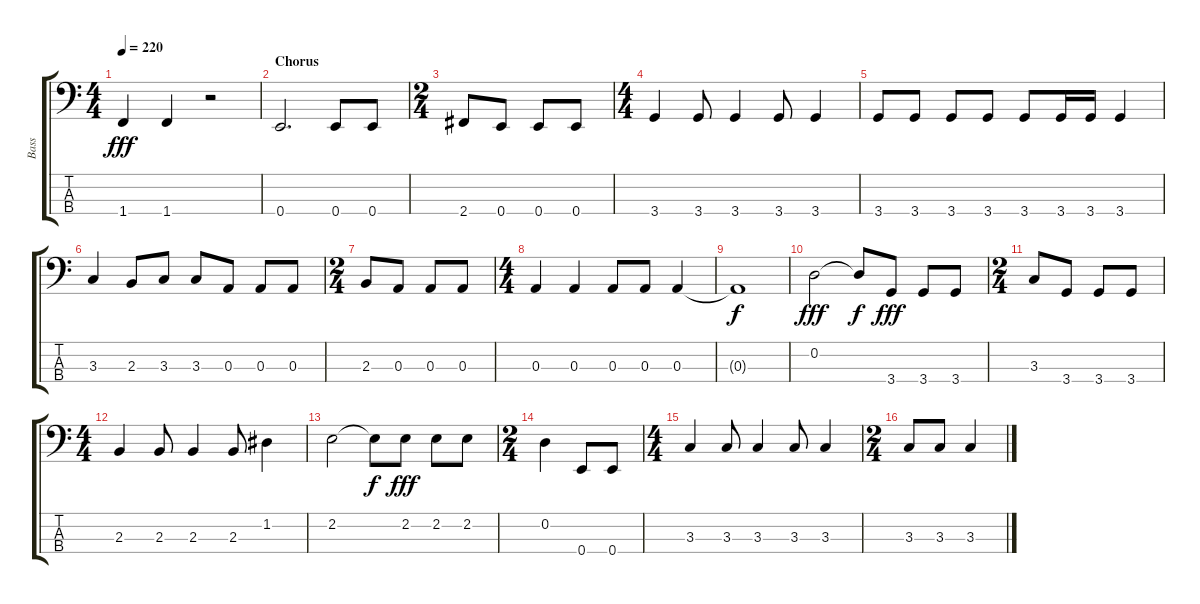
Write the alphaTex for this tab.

\track ("Bass" "Bass") {instrument electricbassfinger}
\staff {score tabs}
\tuning (G2 D2 A1 E1) {hide}
\ts (4 4)
\tempo 220
\clef f4
\ks c
1.4.4{dy fff} 1.4.4 r.2 |
\section ("" "Chorus")
0.4.2{d} 0.4.8 0.4.8 |
\ts (2 4)
2.4.8 0.4.8 0.4.8 0.4.8 |
\ts (4 4)
3.4.4 3.4.8 3.4.4 3.4.8 3.4.4 |
3.4.8 3.4.8 3.4.8 3.4.8 3.4.8 3.4.16 3.4.16 3.4.4 |
3.3.4 2.3.8 3.3.8 3.3.8 0.3.8 0.3.8 0.3.8 |
\ts (2 4)
2.3.8 0.3.8 0.3.8 0.3.8 |
\ts (4 4)
0.3.4 0.3.4 0.3.8 0.3.8 0.3.4 |
0.3{t}.1{dy f} |
0.2.2{dy fff} 0.2{t}.8{dy f} 3.4.8{dy fff} 3.4.8 3.4.8 |
\ts (2 4)
3.3.8 3.4.8 3.4.8 3.4.8 |
\ts (4 4)
2.3.4 2.3.8 2.3.4 2.3.8 1.2.4 |
2.2.2 2.2{t}.8{dy f} 2.2.8{dy fff} 2.2.8 2.2.8 |
\ts (2 4)
0.2.4 0.4.8 0.4.8 |
\ts (4 4)
3.3.4 3.3.8 3.3.4 3.3.8 3.3.4 |
\ts (2 4)
3.3.8 3.3.8 3.3.4
